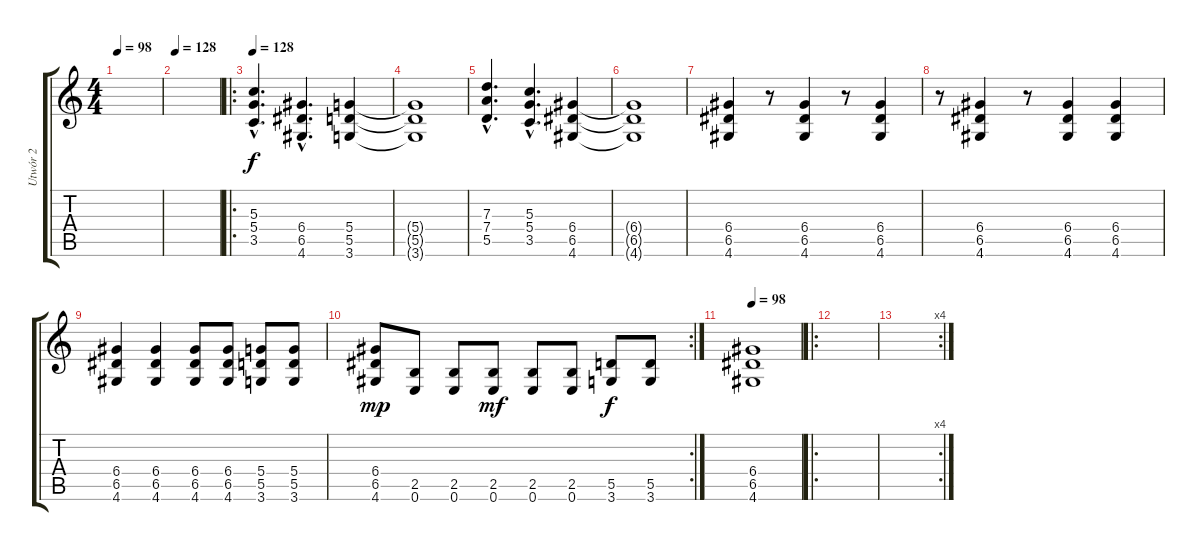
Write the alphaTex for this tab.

\track ("Utwór 2" "Utwór 2") {instrument distortionguitar}
\staff {score tabs}
\tuning (E4 B3 G3 D3 A2 E2) {hide}
\ts (4 4)
\tempo 98
\clef g2
\ks c
|
\tempo 128
|
\ro
\tempo 128
(5.3{hac} 5.4{hac} 3.5{hac}).4{d} (6.4{hac} 6.5{hac} 4.6{hac}).4{d} (5.4 5.5 3.6).4 |
(5.4{t} 5.5{t} 3.6{t}).1 |
(7.3{hac} 7.4{hac} 5.5{hac}).4{d} (5.3{hac} 5.4{hac} 3.5{hac}).4{d} (6.4 6.5 4.6).4 |
(6.4{t} 6.5{t} 4.6{t}).1 |
(6.4 6.5 4.6).4 r.8 (6.4 6.5 4.6).4 r.8 (6.4 6.5 4.6).4 |
r.8 (6.4 6.5 4.6).4 r.8 (6.4 6.5 4.6).4 (6.4 6.5 4.6).4 |
(6.4 6.5 4.6).4 (6.4 6.5 4.6).4 (6.4 6.5 4.6).8 (6.4 6.5 4.6).8 (5.4 5.5 3.6).8 (5.4 5.5 3.6).8 |
\rc 2
(6.4 6.5 4.6).8{dy mp} (2.5 0.6).8 (2.5 0.6).8 (2.5 0.6).8{dy mf} (2.5 0.6).8 (2.5 0.6).8 (5.5 3.6).8{dy f} (5.5 3.6).8 |
\tempo 98
(6.4 6.5 4.6).1 |
\ro
|
\rc 4
